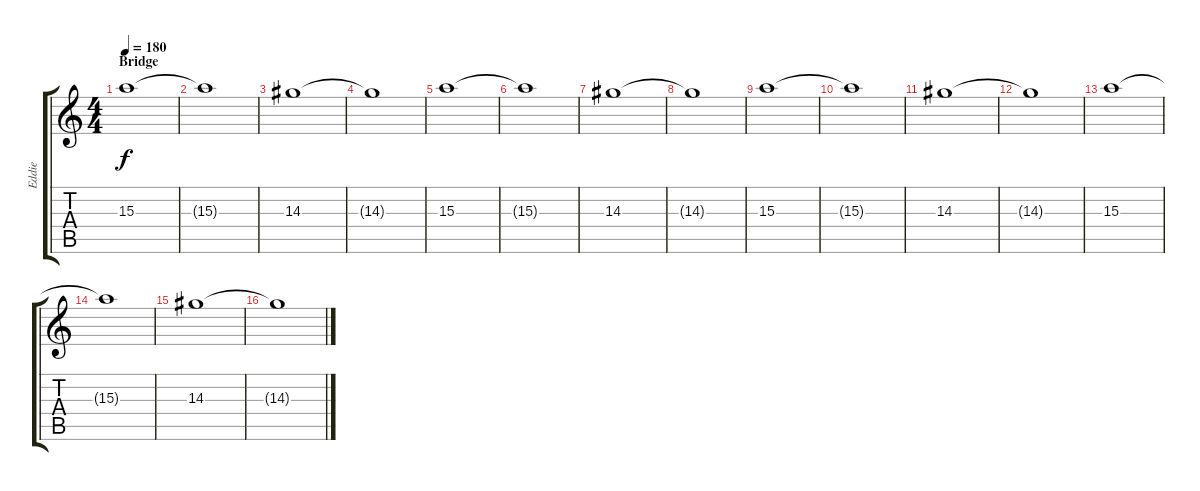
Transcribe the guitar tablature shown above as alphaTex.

\track ("Eddie" "Eddie") {instrument distortionguitar}
\staff {score tabs}
\tuning (Eb4 Bb3 Gb3 Db3 Ab2 Eb2) {hide}
\ts (4 4)
\section ("" "Bridge")
\tempo 180
\clef g2
\ks c
15.3.1{dy f} |
15.3{t}.1 |
14.3.1 |
14.3{t}.1 |
15.3.1 |
15.3{t}.1 |
14.3.1 |
14.3{t}.1 |
15.3.1 |
15.3{t}.1 |
14.3.1 |
14.3{t}.1 |
15.3.1 |
15.3{t}.1 |
14.3.1 |
14.3{t}.1
